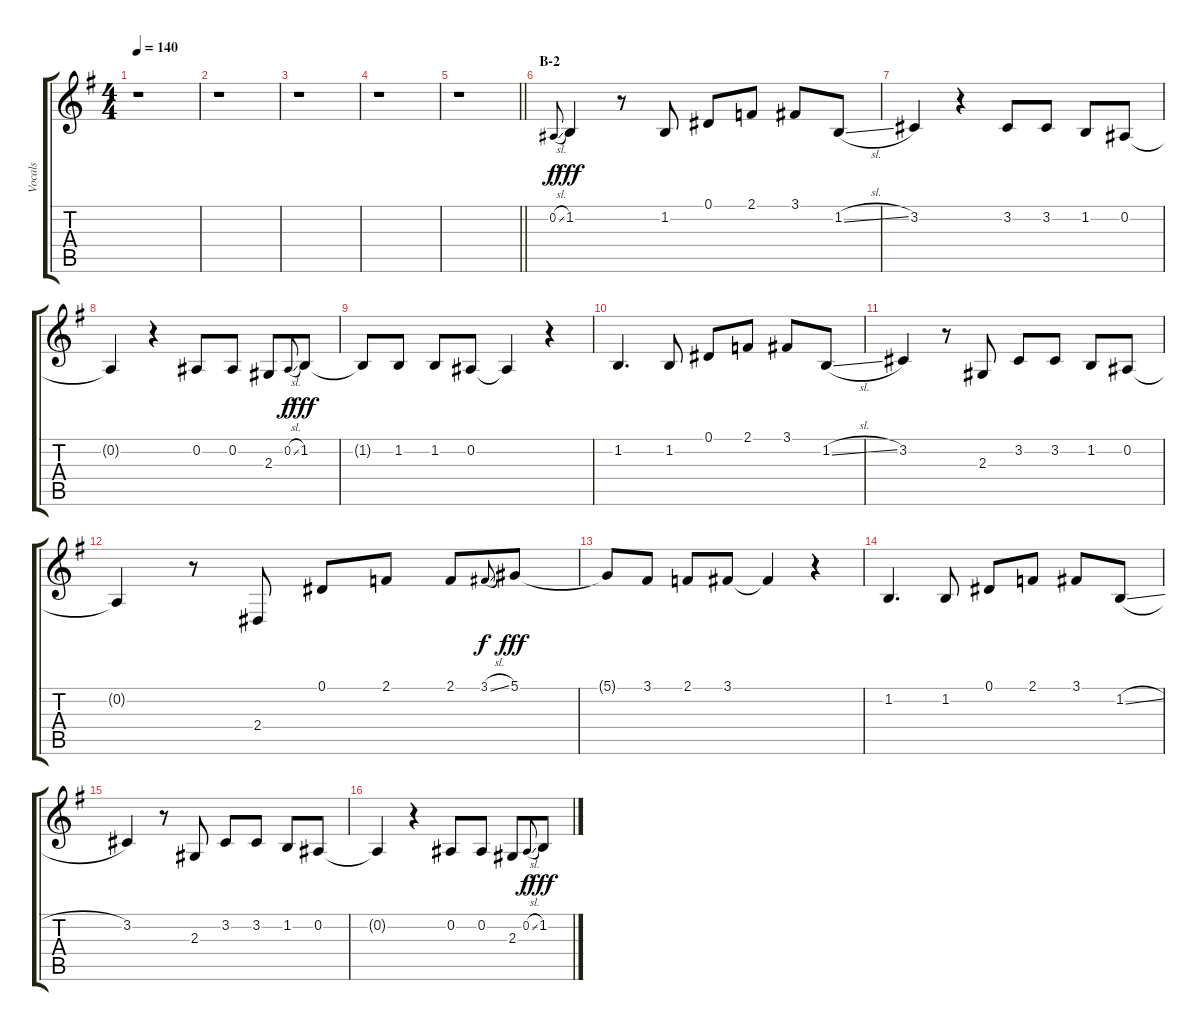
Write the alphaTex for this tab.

\track ("Vocals" "Vocals") {instrument voiceoohs}
\staff {score tabs}
\tuning (Eb4 Bb3 Gb3 Db3 Ab2 Eb2) {hide}
\ts (4 4)
\tempo 140
\clef g2
\ks g
r.1{dy fff} |
r.1 |
r.1 |
r.1 |
\barLineRight lightlight
r.1 |
\section ("" "B-2")
0.2{sl}.8{gr onbeat dy f} 1.2.4{dy fff} r.8 1.2.8 0.1.8 2.1.8 3.1.8 1.2{sl}.8 |
3.2.4 r.4 3.2.8 3.2.8 1.2.8 0.2.8 |
0.2{t}.4 r.4 0.2.8 0.2.8 2.3.8 0.2{sl}.8{gr onbeat dy f} 1.2.8{dy fff} |
1.2{t}.8 1.2.8 1.2.8 0.2.8 0.2{t}.4 r.4 |
1.2.4{d} 1.2.8 0.1.8 2.1.8 3.1.8 1.2{sl}.8 |
3.2.4 r.8 2.3.8 3.2.8 3.2.8 1.2.8 0.2.8 |
0.2{t}.4 r.8 2.4.8 0.1.8 2.1.8 2.1.8 3.1{sl}.8{gr onbeat dy f} 5.1.8{dy fff} |
5.1{t}.8 3.1.8 2.1.8 3.1.8 3.1{t}.4 r.4 |
1.2.4{d} 1.2.8 0.1.8 2.1.8 3.1.8 1.2{sl}.8 |
3.2.4 r.8 2.3.8 3.2.8 3.2.8 1.2.8 0.2.8 |
0.2{t}.4 r.4 0.2.8 0.2.8 2.3.8 0.2{sl}.8{gr onbeat dy f} 1.2.8{dy fff}
